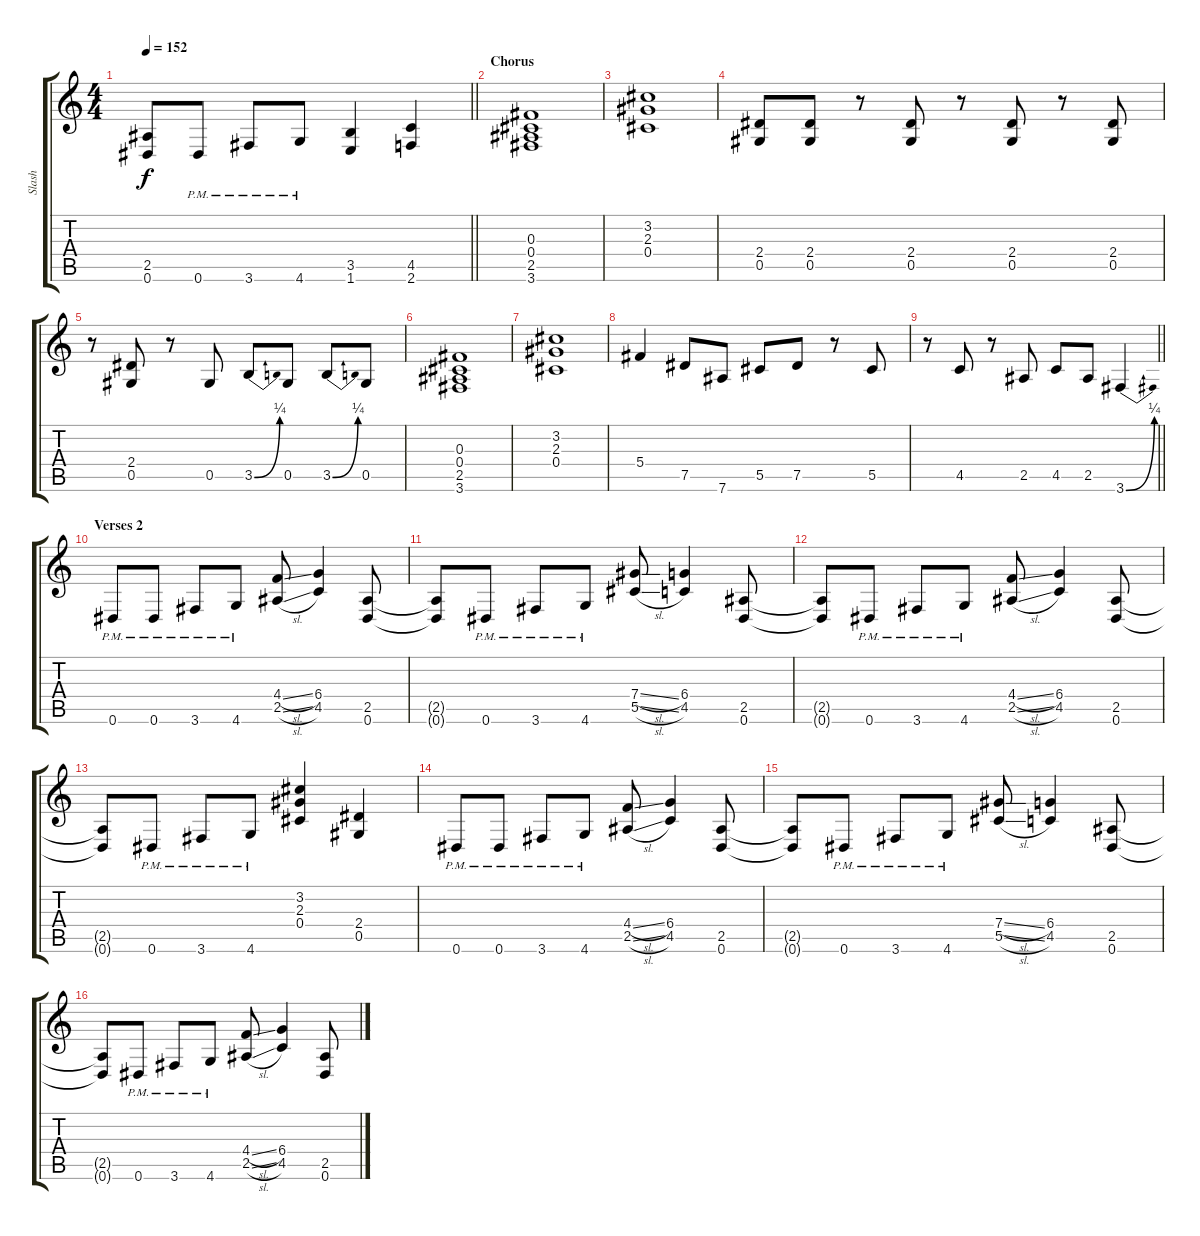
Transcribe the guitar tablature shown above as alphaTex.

\track ("Slash" "Slash") {instrument overdrivenguitar}
\staff {score tabs}
\tuning (Eb4 Bb3 Gb3 Db3 Ab2 Eb2) {hide}
\ts (4 4)
\tempo 152
\clef g2
\barLineRight lightlight
\ks c
(2.5{t} 0.6{t}).8{dy f} 0.6{pm}.8 3.6{pm}.8 4.6{pm}.8 (3.5 1.6).4 (4.5 2.6).4 |
\section ("" "Chorus")
(0.3 0.4 2.5 3.6).1 |
(3.2 2.3 0.4).1 |
(2.4 0.5).8 (2.4 0.5).8 r.8 (2.4 0.5).8 r.8 (2.4 0.5).8 r.8 (2.4 0.5).8 |
r.8 (2.4 0.5).8 r.8 0.5.8 3.5{be (bend 0 0 60 1)}.8 0.5.8 3.5{be (bend 0 0 60 1)}.8 0.5.8 |
(0.3 0.4 2.5 3.6).1 |
(3.2 2.3 0.4).1 |
5.4.4 7.5.8 7.6.8 5.5.8 7.5.8 r.8 5.5.8 |
\barLineRight lightlight
r.8 4.5.8 r.8 2.5.8 4.5.8 2.5.8 3.6{be (bend 0 0 60 1)}.4 |
\section ("" "Verses 2")
0.6{pm}.8 0.6{pm}.8 3.6{pm}.8 4.6{pm}.8 (4.4{sl} 2.5{sl}).8 (6.4 4.5).4 (2.5 0.6).8 |
(2.5{t} 0.6{t}).8 0.6{pm}.8 3.6{pm}.8 4.6{pm}.8 (7.4{sl} 5.5{sl}).8 (6.4 4.5).4 (2.5 0.6).8 |
(2.5{t} 0.6{t}).8 0.6{pm}.8 3.6{pm}.8 4.6{pm}.8 (4.4{sl} 2.5{sl}).8 (6.4 4.5).4 (2.5 0.6).8 |
(2.5{t} 0.6{t}).8 0.6{pm}.8 3.6{pm}.8 4.6{pm}.8 (3.2 2.3 0.4).4 (2.4 0.5).4 |
0.6{pm}.8 0.6{pm}.8 3.6{pm}.8 4.6{pm}.8 (4.4{sl} 2.5{sl}).8 (6.4 4.5).4 (2.5 0.6).8 |
(2.5{t} 0.6{t}).8 0.6{pm}.8 3.6{pm}.8 4.6{pm}.8 (7.4{sl} 5.5{sl}).8 (6.4 4.5).4 (2.5 0.6).8 |
(2.5{t} 0.6{t}).8 0.6{pm}.8 3.6{pm}.8 4.6{pm}.8 (4.4{sl} 2.5{sl}).8 (6.4 4.5).4 (2.5 0.6).8
